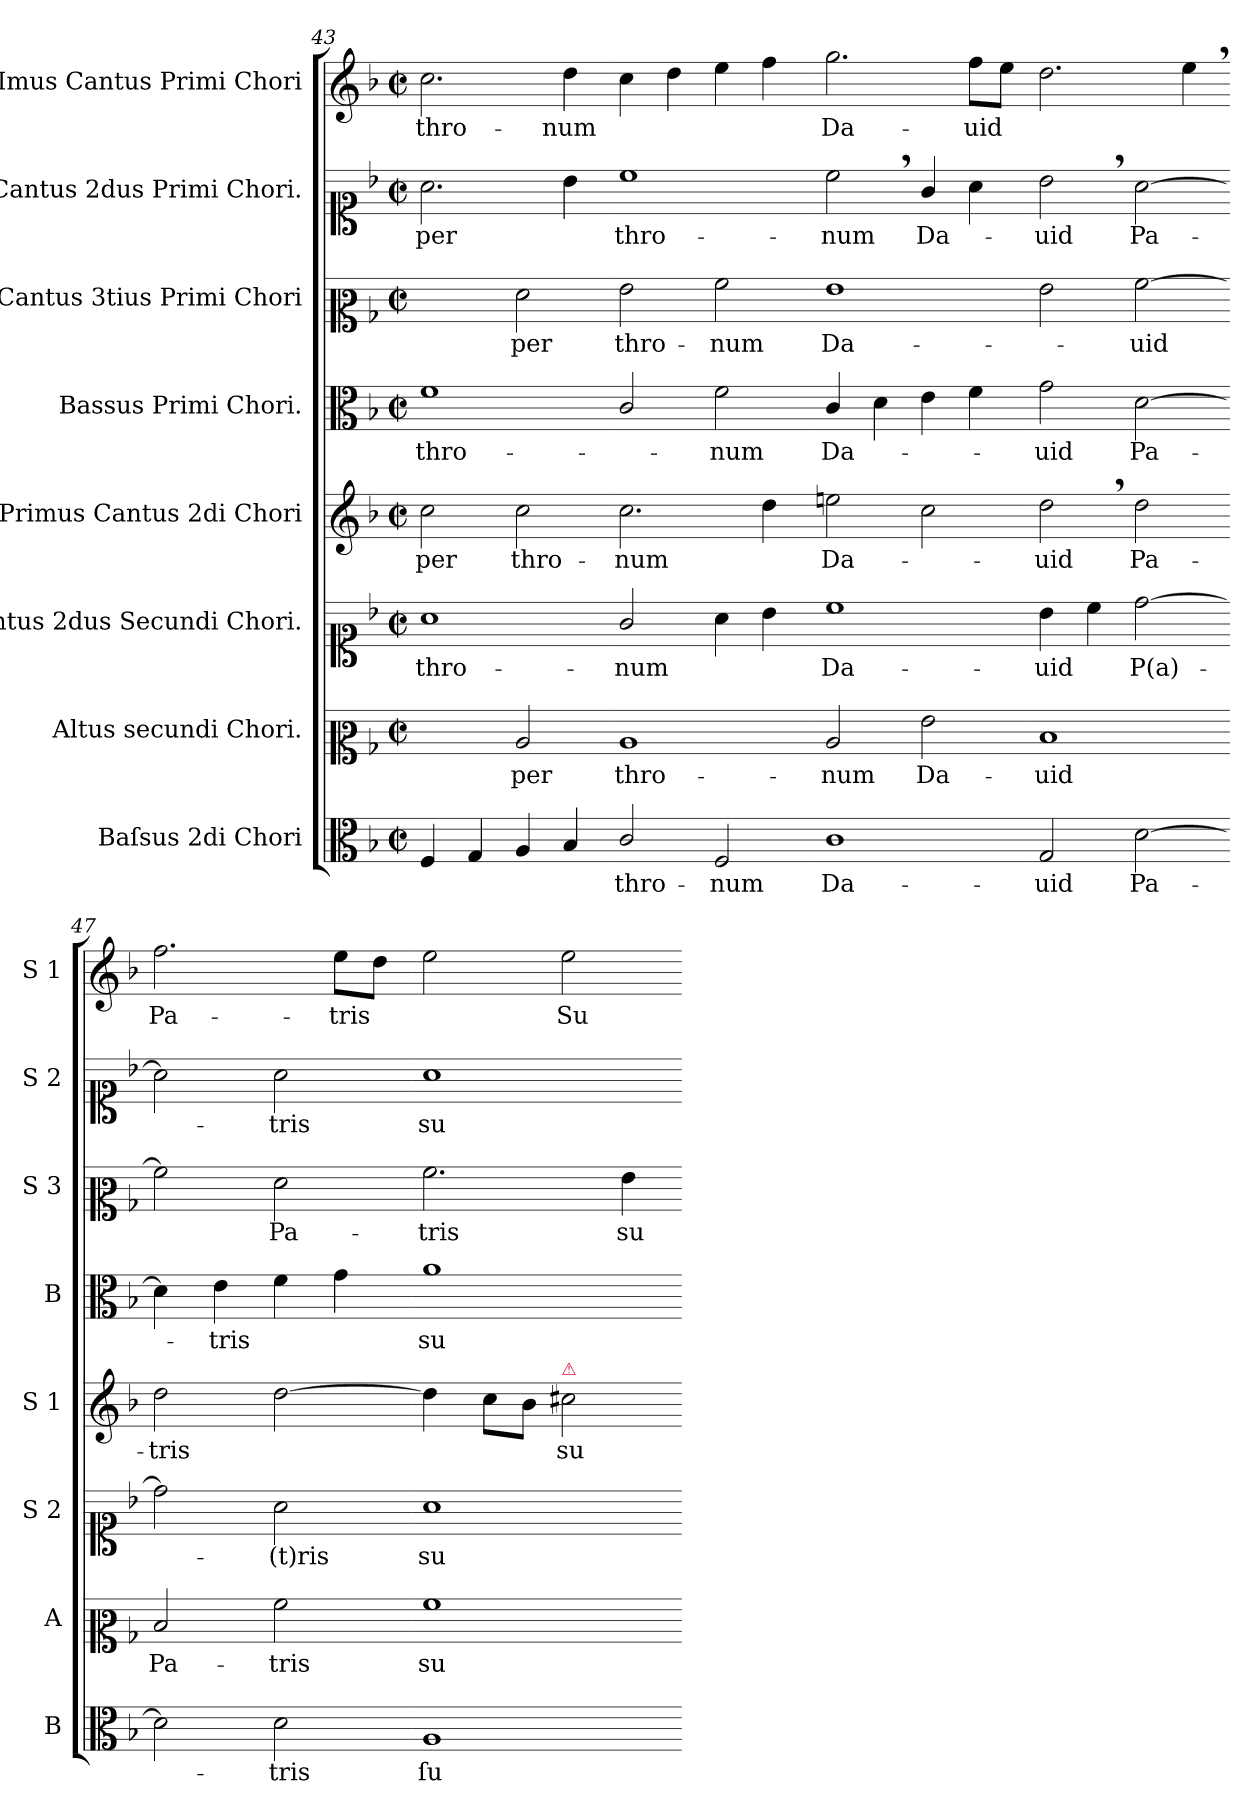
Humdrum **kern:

**kern	**text	**kern	**text	**kern	**text	**kern	**text	**kern	**text	**kern	**text	**kern	**text	**kern	**text
*part8	*part8	*part7	*part7	*part6	*part6	*part5	*part5	*part4	*part4	*part3	*part3	*part2	*part2	*part1	*part1
*staff8	*staff8	*staff7	*staff7	*staff6	*staff6	*staff5	*staff5	*staff4	*staff4	*staff3	*staff3	*staff2	*staff2	*staff1	*staff1
*I"Baſsus 2di Chori	*	*I"Altus secundi Chori.	*	*I"Cantus 2dus Secundi Chori.	*	*I"Primus Cantus 2di Chori	*	*I"Bassus Primi Chori.	*	*I"Cantus 3tius Primi Chori	*	*I"Cantus 2dus Primi Chori.	*	*I"Imus Cantus Primi Chori	*
*I'B	*	*I'A	*	*I'S 2	*	*I'S 1	*	*I'B	*	*I'S 3	*	*I'S 2	*	*I'S 1	*
*clefC3	*	*clefC2	*	*clefC1	*	*clefG2	*	*clefC3	*	*clefC2	*	*clefC1	*	*clefG2	*
*k[b-]	*	*k[b-]	*	*k[b-]	*	*k[b-]	*	*k[b-]	*	*k[b-]	*	*k[b-]	*	*k[b-]	*
*F:	*	*F:	*	*F:	*	*F:	*	*F:	*	*F:	*	*F:	*	*F:	*
*M2/2	*	*M2/2	*	*M2/2	*	*M2/2	*	*M2/2	*	*M2/2	*	*M2/2	*	*M2/2	*
*met(c|)	*	*met(c|)	*	*met(c|)	*	*met(c|)	*	*met(c|)	*	*met(c|)	*	*met(c|)	*	*met(c|)	*
=43	=43	=43	=43	=43	=43	=43	=43	=43	=43	=43	=43	=43	=43	=43	=43
4F/	.	2ryy	.	1a	thro-	2cc\	-per	1f	thro-	2ryy	.	2.a\	-per	2.cc\	thro-
4G/	.	.	.	.	.	.	.	.	.	.	.	.	.	.	.
4A/	.	2c/	-per	.	.	2cc\	thro-	.	.	2f\	-per	.	.	.	.
4B-/	.	.	.	.	.	.	.	.	.	.	.	4b-\	.	4dd\	-num
=44-	=44-	=44-	=44-	=44-	=44-	=44-	=44-	=44-	=44-	=44-	=44-	=44-	=44-	=44-	=44-
2c/	thro-	1c	thro-	2g/	-num	2.cc\	-num	2c/	.	2g\	thro-	1cc	thro-	4cc\	.
.	.	.	.	.	.	.	.	.	.	.	.	.	.	4dd\	.
2F/	-num	.	.	4a\	.	.	.	2f\	-num	2a\	-num	.	.	4ee\	.
.	.	.	.	4b-\	.	4dd\	.	.	.	.	.	.	.	4ff\	.
=45-	=45-	=45-	=45-	=45-	=45-	=45-	=45-	=45-	=45-	=45-	=45-	=45-	=45-	=45-	=45-
1c	Da-	2c/	-num	1cc	Da-	2een\	Da-	4c/	Da-	1g	Da-	2cc,\	-num	2.gg\	Da-
.	.	.	.	.	.	.	.	4d\	.	.	.	.	.	.	.
.	.	2g\	Da-	.	.	2cc\	.	4e\	.	.	.	4g/	Da-	.	.
.	.	.	.	.	.	.	.	4f\	.	.	.	4a\	.	8ff\L	-uid
.	.	.	.	.	.	.	.	.	.	.	.	.	.	8ee\J	.
=46-	=46-	=46-	=46-	=46-	=46-	=46-	=46-	=46-	=46-	=46-	=46-	=46-	=46-	=46-	=46-
2G/	-uid	1d	-uid	4b-\	-uid	2dd,\	-uid	2g\	-uid	2g\	.	2b-,\	-uid	2.dd\	.
.	.	.	.	4cc\	.	.	.	.	.	.	.	.	.	.	.
[2d\	Pa-	.	.	[2dd\	P(a)-	2dd\	Pa-	[2d\	Pa-	[2a\	-uid	[2a\	Pa-	.	.
.	.	.	.	.	.	.	.	.	.	.	.	.	.	4ee,\	.
=47-	=47-	=47-	=47-	=47-	=47-	=47-	=47-	=47-	=47-	=47-	=47-	=47-	=47-	=47-	=47-
2d\]	.	2d/	Pa-	2dd\]	.	2dd\	-tris	4d\]	.	2a\]	.	2a\]	.	2.ff\	Pa-
.	.	.	.	.	.	.	.	4e\	-tris	.	.	.	.	.	.
2d\	-tris	2a\	-tris	2a\	-(t)ris	[2dd\	.	4f\	.	2f\	Pa-	2a\	-tris	.	.
.	.	.	.	.	.	.	.	4g\	.	.	.	.	.	8ee\L	-tris
.	.	.	.	.	.	.	.	.	.	.	.	.	.	8dd\J	.
=48-	=48-	=48-	=48-	=48-	=48-	=48-	=48-	=48-	=48-	=48-	=48-	=48-	=48-	=48-	=48-
1A	ſu-	1a	su-	1a	su-	4dd\]	.	1a	su-	2.a\	-tris	1a	su-	2ee\	.
.	.	.	.	.	.	8cc\L	.	.	.	.	.	.	.	.	.
.	.	.	.	.	.	8b-\J	.	.	.	.	.	.	.	.	.
!	!	!	!	!	!	!LO:TX:a:color=crimson:t=⚠	!	!	!	!	!	!	!	!	!
.	.	.	.	.	.	2cc#X\	su-	.	.	.	.	.	.	2ee\	Su-
.	.	.	.	.	.	.	.	.	.	4g\	su-	.	.	.	.
=-	=-	=-	=-	=-	=-	=-	=-	=-	=-	=-	=-	=-	=-	=-	=-
*-	*-	*-	*-	*-	*-	*-	*-	*-	*-	*-	*-	*-	*-	*-	*-
